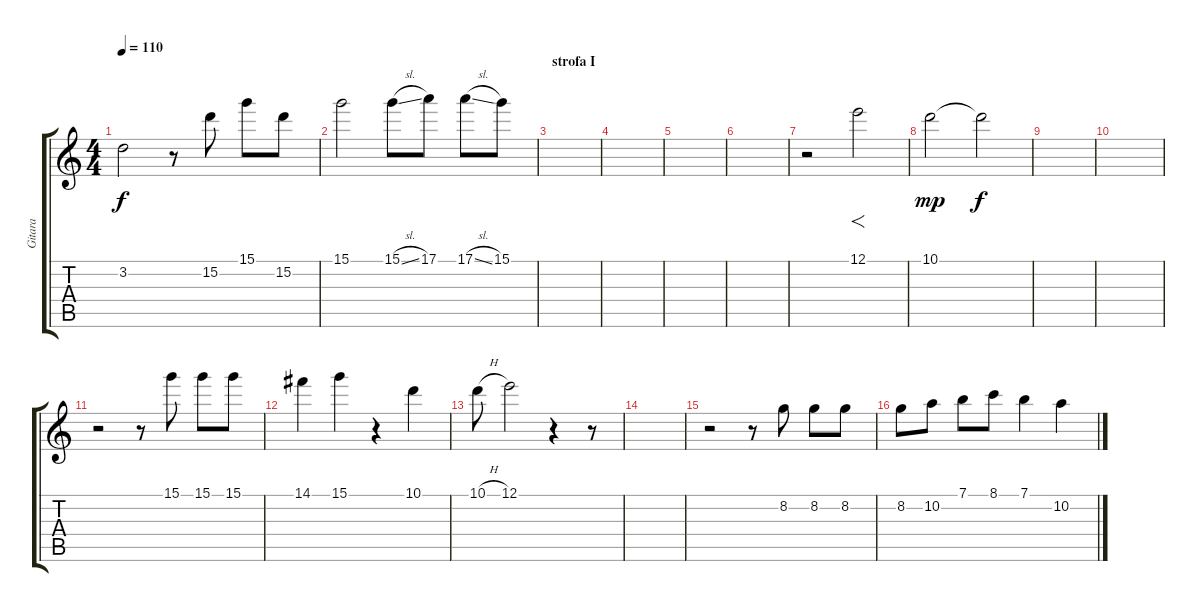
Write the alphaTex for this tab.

\track ("Gitara" "Gitara") {instrument overdrivenguitar}
\staff {score tabs}
\tuning (E4 B3 G3 D3 A2 E2) {hide}
\ts (4 4)
\tempo 110
\clef g2
\ks c
3.2.2{dy f} r.8 15.2.8 15.1.8 15.2.8 |
15.1.2 15.1{sl}.8 17.1.8 17.1{sl}.8 15.1.8 |
\section ("" "strofa I")
|
|
|
|
r.2 12.1.2{f} |
10.1.2{dy mp} 10.1{t}.2{dy f volume 0} |
|
|
r.2{volume 10} r.8 15.1.8 15.1.8 15.1.8 |
14.1.4 15.1.4 r.4 10.1.4 |
10.1{h}.8 12.1.2 r.4 r.8 |
|
r.2 r.8 8.2.8 8.2.8 8.2.8 |
8.2.8 10.2.8 7.1.8 8.1.8 7.1.4 10.2.4
